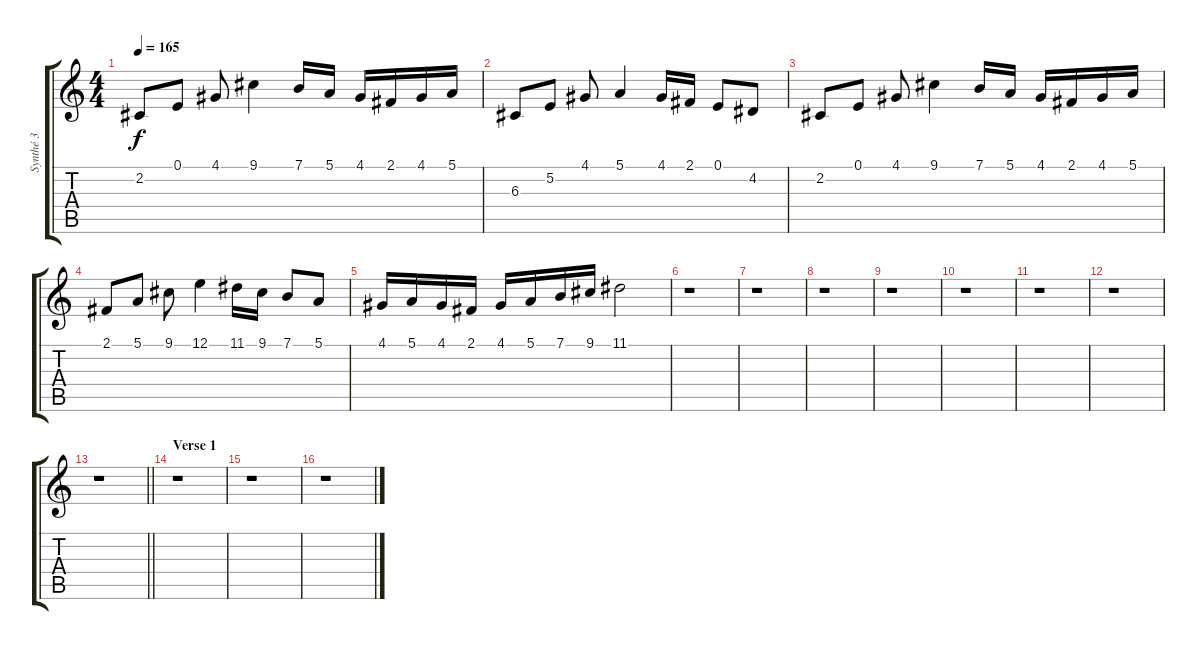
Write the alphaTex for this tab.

\track ("Synthé 3" "Synthé 3") {instrument lead5charang}
\staff {score tabs}
\tuning (E4 B3 G3 D3 A2 E2) {hide}
\ts (4 4)
\tempo 165
\clef g2
\ks c
2.2.8{dy f} 0.1.8 4.1.8 9.1.4 7.1.16 5.1.16 4.1.16 2.1.16 4.1.16 5.1.16 |
6.3.8 5.2.8 4.1.8 5.1.4 4.1.16 2.1.16 0.1.8 4.2.8 |
2.2.8 0.1.8 4.1.8 9.1.4 7.1.16 5.1.16 4.1.16 2.1.16 4.1.16 5.1.16 |
2.1.8 5.1.8 9.1.8 12.1.4 11.1.16 9.1.16 7.1.8 5.1.8 |
4.1.16 5.1.16 4.1.16 2.1.16 4.1.16 5.1.16 7.1.16 9.1.16 11.1.2 |
r.1 |
r.1 |
r.1 |
r.1 |
r.1 |
r.1 |
r.1 |
\barLineRight lightlight
r.1 |
\section ("" "Verse 1")
r.1 |
r.1 |
r.1
